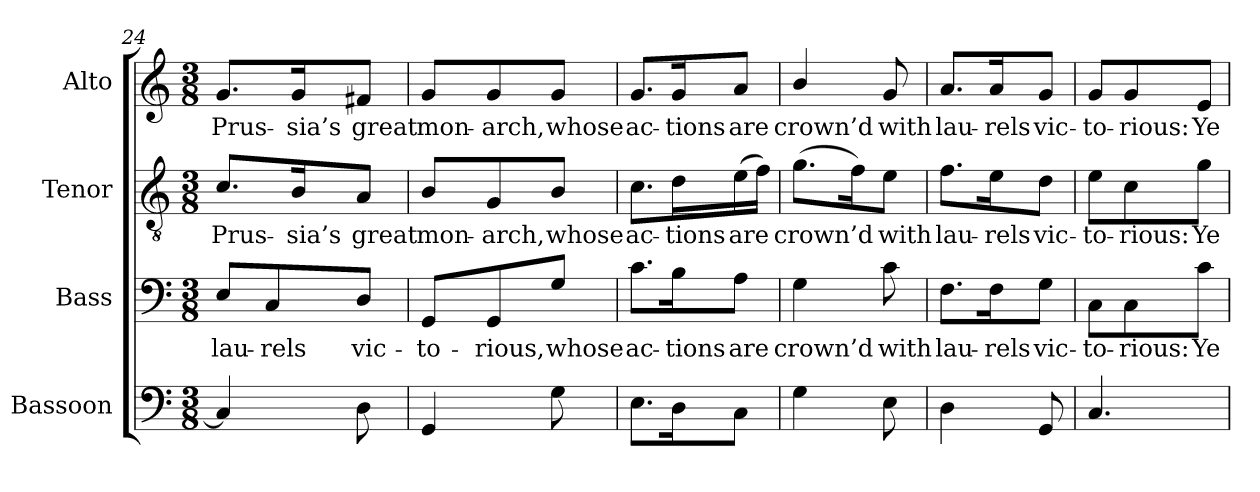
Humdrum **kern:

**kern	**kern	**text	**kern	**text	**kern	**text
*part4	*part3	*part3	*part2	*part2	*part1	*part1
*staff4	*staff3	*staff3	*staff2	*staff2	*staff1	*staff1
*I"Bassoon	*I"Bass	*	*I"Tenor	*	*I"Alto	*
*I'Bsn.	*I'B.	*	*I'T.	*	*I'A.	*
!!LO:PB:g=z
*clefF4	*clefF4	*	*clefGv2	*	*clefG2	*
*	*	*	*ITrd7c12	*	*	*
*k[]	*k[]	*	*k[]	*	*k[]	*
*C:	*C:	*	*C:	*	*C:	*
*M3/8	*M3/8	*	*M3/8	*	*M3/8	*
=24	=24	=24	=24	=24	=24	=24
!	!	!LO:LY:b:color=#000000	!	!	!	!
!	!	!	!	!LO:LY:b:color=#000000	!	!
!	!	!	!	!	!	!LO:LY:b:color=#000000
4Ci/]	8Ei/L	lau-	8.Ci/L	Prus-	8.gi/L	Prus-
!	!	!LO:LY:b:color=#000000	!	!	!	!
.	8Ci/	-rels	.	.	.	.
!	!	!	!	!LO:LY:b:color=#000000	!	!
!	!	!	!	!	!	!LO:LY:b:color=#000000
.	.	.	16BBi/K	-sia’s	16gi/K	-sia’s
!	!	!LO:LY:b:color=#000000	!	!	!	!
!	!	!	!	!LO:LY:b:color=#000000	!	!
!	!	!	!	!	!	!LO:LY:b:color=#000000
8Di\	8Di/J	vic-	8AAi/J	great	8f#Xi/J	great
=25	=25	=25	=25	=25	=25	=25
!	!	!LO:LY:b:color=#000000	!	!	!	!
!	!	!	!	!LO:LY:b:color=#000000	!	!
!	!	!	!	!	!	!LO:LY:b:color=#000000
4GGi/	8GGi/L	-to-	8BBi/L	mon-	8gi/L	mon-
!	!	!LO:LY:b:color=#000000	!	!	!	!
!	!	!	!	!LO:LY:b:color=#000000	!	!
!	!	!	!	!	!	!LO:LY:b:color=#000000
.	8GGi/	-rious,	8GGi/	-arch,	8gi/	-arch,
!	!	!LO:LY:b:color=#000000	!	!	!	!
!	!	!	!	!LO:LY:b:color=#000000	!	!
!	!	!	!	!	!	!LO:LY:b:color=#000000
8Gi\	8Gi/J	whose	8BBi/J	whose	8gi/J	whose
=26	=26	=26	=26	=26	=26	=26
!	!	!LO:LY:b:color=#000000	!	!	!	!
!	!	!	!	!LO:LY:b:color=#000000	!	!
!	!	!	!	!	!	!LO:LY:b:color=#000000
8.Ei\L	8.ci\L	ac-	8.Ci\L	ac-	8.gi/L	ac-
!	!	!LO:LY:b:color=#000000	!	!	!	!
!	!	!	!	!LO:LY:b:color=#000000	!	!
!	!	!	!	!	!	!LO:LY:b:color=#000000
16Di\K	16Bi\K	-tions	16Di\L	-tions	16gi/K	-tions
!	!	!LO:LY:b:color=#000000	!	!	!	!
!	!	!	!	!LO:LY:b:color=#000000	!	!
!	!	!	!	!	!	!LO:LY:b:color=#000000
8Ci\J	8Ai\J	are	(16Ei\	are	8ai/J	are
.	.	.	16Fi\JJ)	.	.	.
=27	=27	=27	=27	=27	=27	=27
!	!	!LO:LY:b:color=#000000	!	!	!	!
!	!	!	!	!LO:LY:b:color=#000000	!	!
!	!	!	!	!	!	!LO:LY:b:color=#000000
4Gi\	4Gi\	crown’d	(8.Gi\L	crown’d	4bi/	crown’d
.	.	.	16Fi\K)	.	.	.
!	!	!LO:LY:b:color=#000000	!	!	!	!
!	!	!	!	!LO:LY:b:color=#000000	!	!
!	!	!	!	!	!	!LO:LY:b:color=#000000
8Ei\	8ci\	with	8Ei\J	with	8gi/	with
=28	=28	=28	=28	=28	=28	=28
!	!	!LO:LY:b:color=#000000	!	!	!	!
!	!	!	!	!LO:LY:b:color=#000000	!	!
!	!	!	!	!	!	!LO:LY:b:color=#000000
4Di\	8.Fi\L	lau-	8.Fi\L	lau-	8.ai/L	lau-
!	!	!LO:LY:b:color=#000000	!	!	!	!
!	!	!	!	!LO:LY:b:color=#000000	!	!
!	!	!	!	!	!	!LO:LY:b:color=#000000
.	16Fi\K	-rels	16Ei\K	-rels	16ai/K	-rels
!	!	!LO:LY:b:color=#000000	!	!	!	!
!	!	!	!	!LO:LY:b:color=#000000	!	!
!	!	!	!	!	!	!LO:LY:b:color=#000000
8GGi/	8Gi\J	vic-	8Di\J	vic-	8gi/J	vic-
=29	=29	=29	=29	=29	=29	=29
!	!	!LO:LY:b:color=#000000	!	!	!	!
!	!	!	!	!LO:LY:b:color=#000000	!	!
!	!	!	!	!	!	!LO:LY:b:color=#000000
4.Ci/	8Ci\L	-to-	8Ei\L	-to-	8gi/L	-to-
!	!	!LO:LY:b:color=#000000	!	!	!	!
!	!	!	!	!LO:LY:b:color=#000000	!	!
!	!	!	!	!	!	!LO:LY:b:color=#000000
.	8Ci\	-rious:	8Ci\	-rious:	8gi/	-rious:
!	!	!LO:LY:b:color=#000000	!	!	!	!
!	!	!	!	!LO:LY:b:color=#000000	!	!
!	!	!	!	!	!	!LO:LY:b:color=#000000
.	8ci\J	Ye	8Gi\J	Ye	8ei/J	Ye
=	=	=	=	=	=	=
*-	*-	*-	*-	*-	*-	*-
